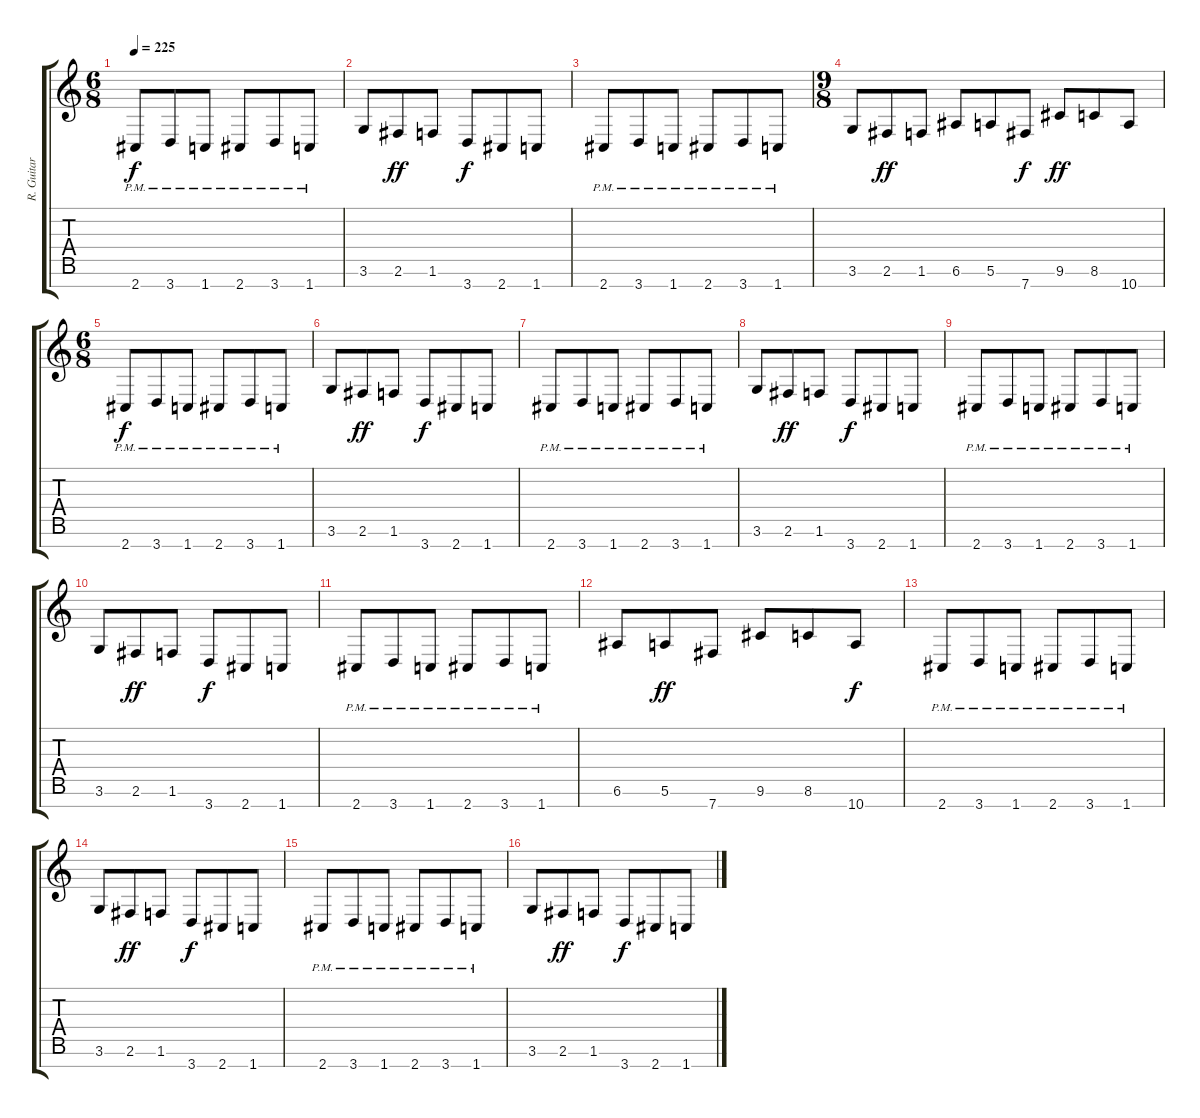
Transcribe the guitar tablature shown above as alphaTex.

\track ("R. Guitar 1" "R. Guitar ") {instrument distortionguitar}
\staff {score tabs}
\tuning (E4 B3 G3 D3 A2 E2 B1) {hide}
\ts (6 8)
\tempo 225
\clef g2
\ks c
2.7{pm}.8{dy f} 3.7{pm}.8 1.7{pm}.8 2.7{pm}.8 3.7{pm}.8 1.7{pm}.8 |
3.6.8 2.6.8{dy ff} 1.6.8 3.7.8{dy f} 2.7.8 1.7.8 |
2.7{pm}.8 3.7{pm}.8 1.7{pm}.8 2.7{pm}.8 3.7{pm}.8 1.7{pm}.8 |
\ts (9 8)
3.6.8 2.6.8{dy ff} 1.6.8 6.6.8 5.6.8 7.7.8{dy f} 9.6.8{dy ff} 8.6.8 10.7.8 |
\ts (6 8)
2.7{pm}.8{dy f} 3.7{pm}.8 1.7{pm}.8 2.7{pm}.8 3.7{pm}.8 1.7{pm}.8 |
3.6.8 2.6.8{dy ff} 1.6.8 3.7.8{dy f} 2.7.8 1.7.8 |
2.7{pm}.8 3.7{pm}.8 1.7{pm}.8 2.7{pm}.8 3.7{pm}.8 1.7{pm}.8 |
3.6.8 2.6.8{dy ff} 1.6.8 3.7.8{dy f} 2.7.8 1.7.8 |
2.7{pm}.8 3.7{pm}.8 1.7{pm}.8 2.7{pm}.8 3.7{pm}.8 1.7{pm}.8 |
3.6.8 2.6.8{dy ff} 1.6.8 3.7.8{dy f} 2.7.8 1.7.8 |
2.7{pm}.8 3.7{pm}.8 1.7{pm}.8 2.7{pm}.8 3.7{pm}.8 1.7{pm}.8 |
6.6.8 5.6.8{dy ff} 7.7.8 9.6.8 8.6.8 10.7.8{dy f} |
2.7{pm}.8 3.7{pm}.8 1.7{pm}.8 2.7{pm}.8 3.7{pm}.8 1.7{pm}.8 |
3.6.8 2.6.8{dy ff} 1.6.8 3.7.8{dy f} 2.7.8 1.7.8 |
2.7{pm}.8 3.7{pm}.8 1.7{pm}.8 2.7{pm}.8 3.7{pm}.8 1.7{pm}.8 |
3.6.8 2.6.8{dy ff} 1.6.8 3.7.8{dy f} 2.7.8 1.7.8
